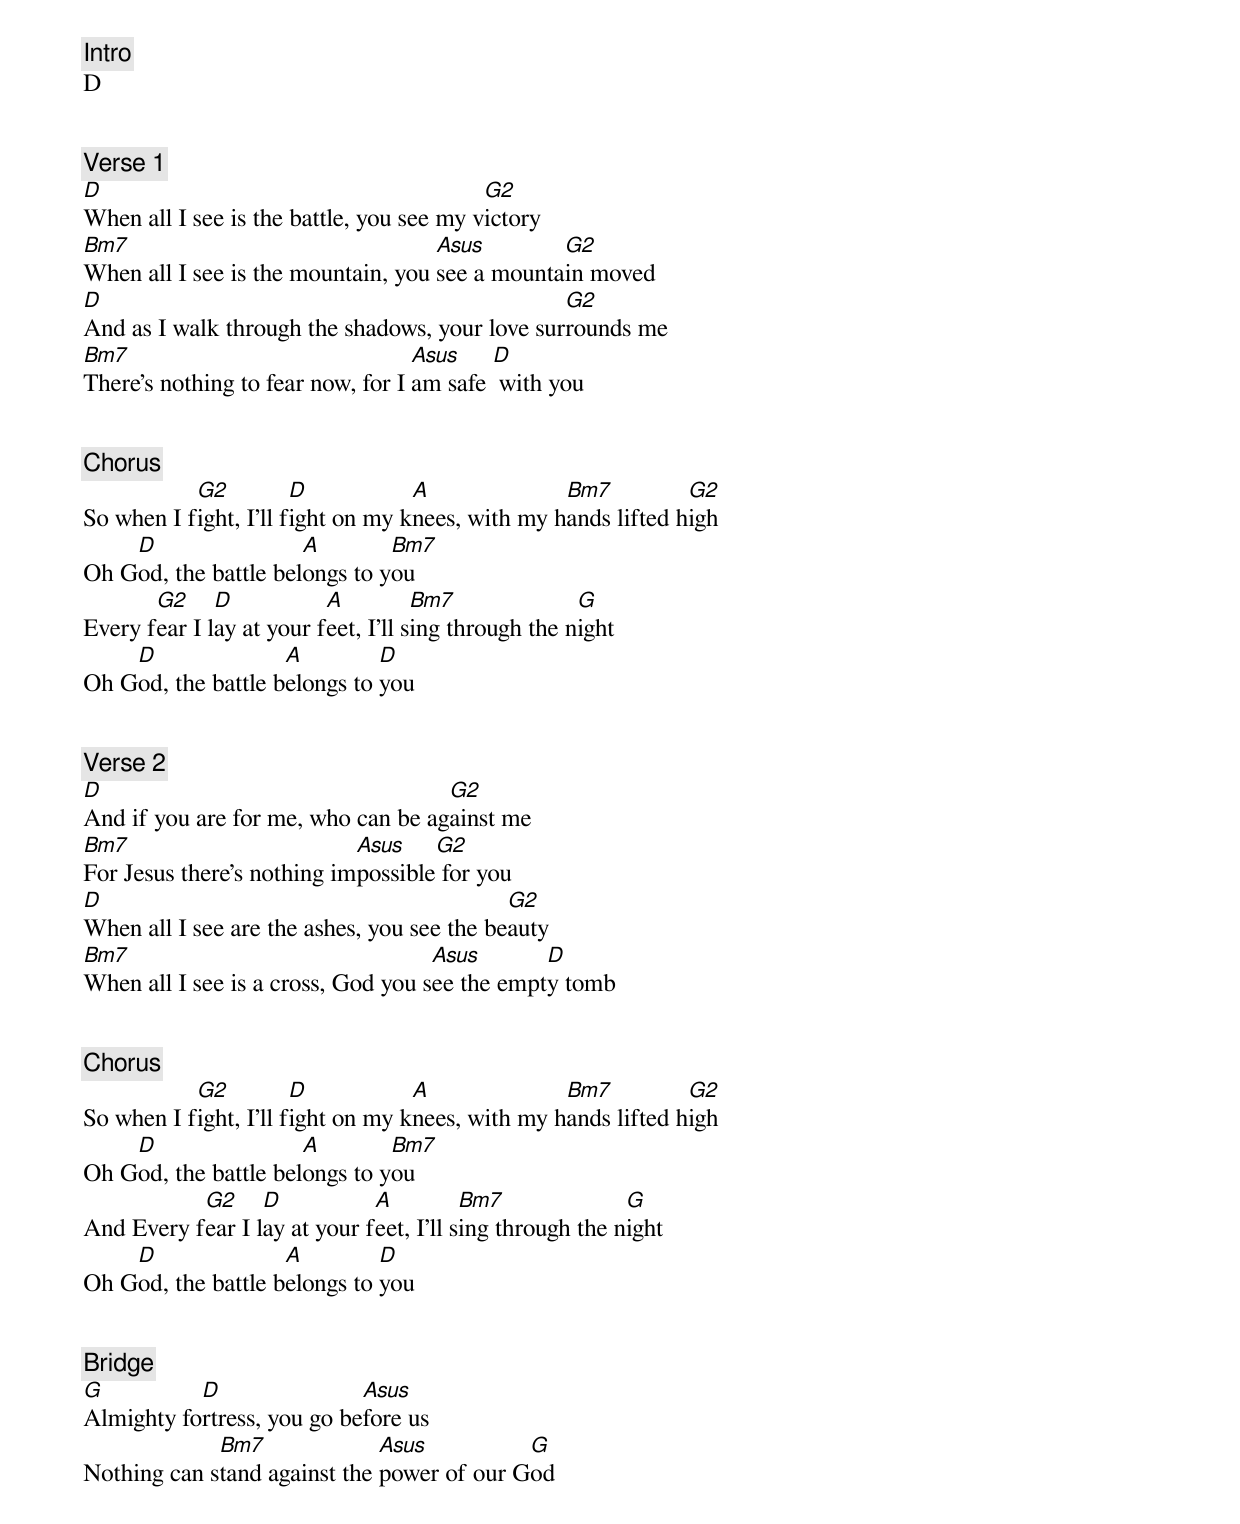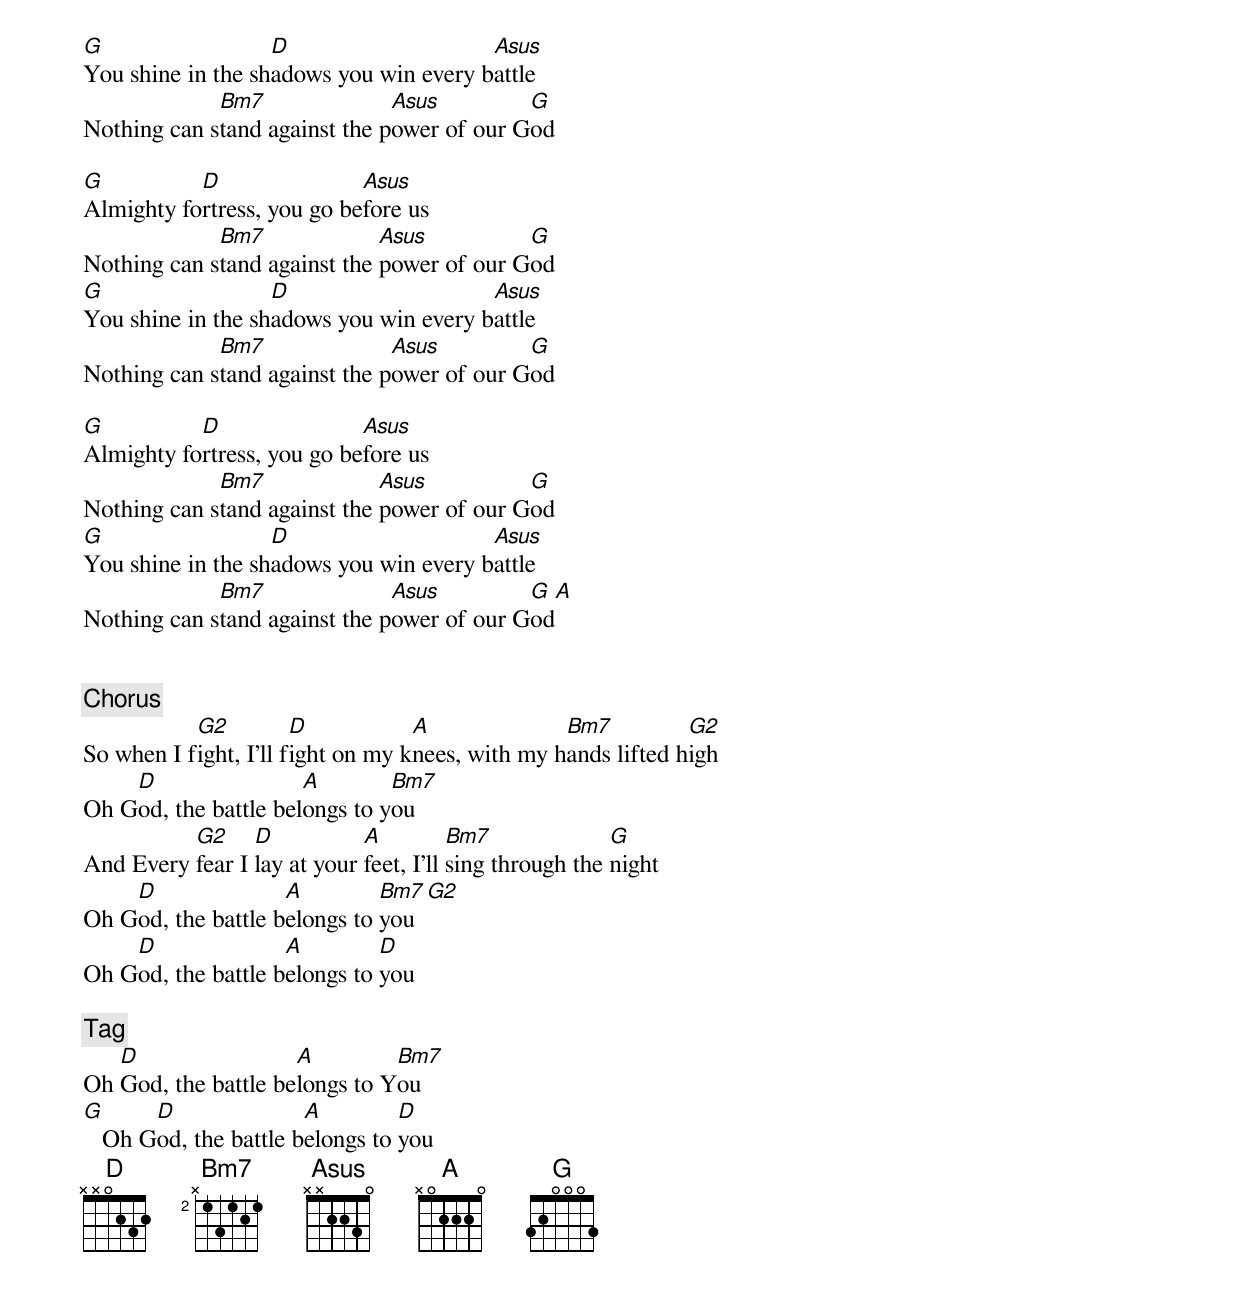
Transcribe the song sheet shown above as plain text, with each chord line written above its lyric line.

[Intro]
D


[Verse 1]
D                                         G2
When all I see is the battle, you see my victory
Bm7                                 Asus        G2
When all I see is the mountain, you see a mountain moved
D                                               G2
And as I walk through the shadows, your love surrounds me
Bm7                                Asus    D
There's nothing to fear now, for I am safe  with you


[Chorus]
           G2          D           A              Bm7          G2
So when I fight, I’ll fight on my knees, with my hands lifted high
    D                 A        Bm7
Oh God, the battle belongs to you
       G2     D           A          Bm7              G
Every fear I lay at your feet, I’ll sing through the night
    D               A         D
Oh God, the battle belongs to you


[Verse 2]
D                                   G2
And if you are for me, who can be against me
Bm7                         Asus    G2
For Jesus there’s nothing impossible for you
D                                           G2
When all I see are the ashes, you see the beauty
Bm7                                 Asus       D
When all I see is a cross, God you see the empty tomb


[Chorus]
           G2          D           A              Bm7          G2
So when I fight, I’ll fight on my knees, with my hands lifted high
    D                 A        Bm7
Oh God, the battle belongs to you
           G2     D           A          Bm7              G
And Every fear I lay at your feet, I’ll sing through the night
    D               A         D
Oh God, the battle belongs to you


[Bridge]
G          D                Asus
Almighty fortress, you go before us
             Bm7              Asus          G
Nothing can stand against the power of our God
G                  D                    Asus
You shine in the shadows you win every battle
             Bm7               Asus         G
Nothing can stand against the power of our God

G          D                Asus
Almighty fortress, you go before us
             Bm7              Asus          G
Nothing can stand against the power of our God
G                  D                    Asus
You shine in the shadows you win every battle
             Bm7               Asus         G
Nothing can stand against the power of our God

G          D                Asus
Almighty fortress, you go before us
             Bm7              Asus          G
Nothing can stand against the power of our God
G                  D                    Asus
You shine in the shadows you win every battle
             Bm7               Asus         G     A
Nothing can stand against the power of our God


[Chorus]
           G2          D           A              Bm7          G2
So when I fight, I’ll fight on my knees, with my hands lifted high
    D                 A        Bm7
Oh God, the battle belongs to you
          G2     D           A          Bm7              G
And Every fear I lay at your feet, I’ll sing through the night
    D               A         Bm7      G2
Oh God, the battle belongs to you
    D               A         D
Oh God, the battle belongs to you

[Tag]
   D                 A         Bm7
Oh God, the battle belongs to You
G      D               A         D
   Oh God, the battle belongs to you
